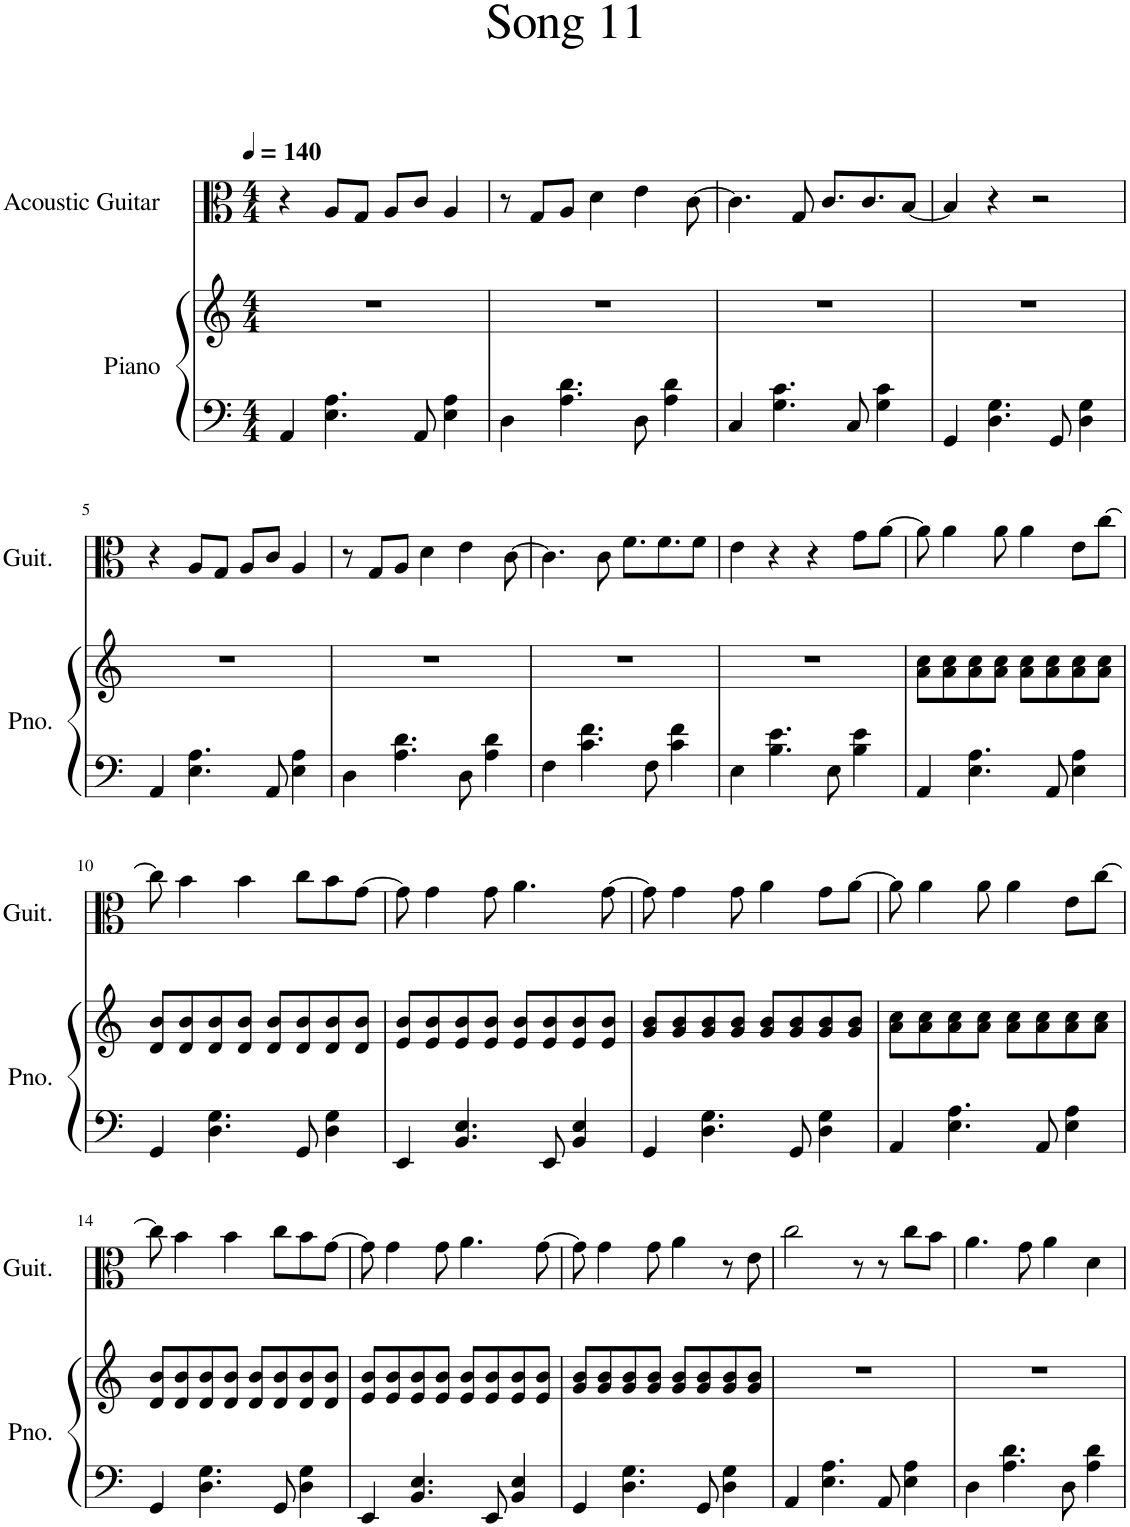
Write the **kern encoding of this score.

**kern	**kern	**kern
*part2	*part2	*part1
*staff3	*staff2	*staff1
*I"Piano	*	*I"Acoustic Guitar
*I'Pno.	*	*I'Guit.
*clefF4	*clefG2	*clefC3
*k[]	*k[]	*k[]
*M4/4	*M4/4	*M4/4
*MM140	*MM140	*MM140
=1	=1	=1
4AA/	1r	4r
4.E\ 4.A\	.	8A/L
.	.	8G/J
.	.	8A/L
8AA/	.	8c/J
4E\ 4A\	.	4A/
=2	=2	=2
4D\	1r	8r
.	.	8G/L
4.A\ 4.d\	.	8A/J
.	.	4d\
8D\	.	4e\
4A\ 4d\	.	.
.	.	[8c\
=3	=3	=3
4C/	1r	4.c\]
4.G\ 4.c\	.	.
.	.	8G/
.	.	8.c/L
8C/	.	.
.	.	8.c/
4G\ 4c\	.	.
.	.	[8B/J
=4	=4	=4
4GG/	1r	4B/]
4.D\ 4.G\	.	4r
.	.	2r
8GG/	.	.
4D\ 4G\	.	.
!!LO:LB:g=z
=5	=5	=5
4AA/	1r	4r
4.E\ 4.A\	.	8A/L
.	.	8G/J
.	.	8A/L
8AA/	.	8c/J
4E\ 4A\	.	4A/
=6	=6	=6
4D\	1r	8r
.	.	8G/L
4.A\ 4.d\	.	8A/J
.	.	4d\
8D\	.	4e\
4A\ 4d\	.	.
.	.	[8c\
=7	=7	=7
4F\	1r	4.c\]
4.c\ 4.f\	.	.
.	.	8c\
.	.	8.f\L
8F\	.	.
.	.	8.f\
4c\ 4f\	.	.
.	.	8f\J
=8	=8	=8
4E\	1r	4e\
4.B\ 4.e\	.	4r
.	.	4r
8E\	.	.
4B\ 4e\	.	8g\L
.	.	[8a\J
=9	=9	=9
4AA/	8a\ 8cc\L	8a\]
.	8a\ 8cc\	4a\
4.E\ 4.A\	8a\ 8cc\	.
.	8a\ 8cc\J	8a\
.	8a\ 8cc\L	4a\
8AA/	8a\ 8cc\	.
4E\ 4A\	8a\ 8cc\	8e\L
.	8a\ 8cc\J	[8cc\J
!!LO:LB:g=z
=10	=10	=10
4GG/	8d/ 8b/L	8cc\]
.	8d/ 8b/	4b\
4.D\ 4.G\	8d/ 8b/	.
.	8d/ 8b/J	4b\
.	8d/ 8b/L	.
8GG/	8d/ 8b/	8cc\L
4D\ 4G\	8d/ 8b/	8b\
.	8d/ 8b/J	[8g\J
=11	=11	=11
4EE/	8e/ 8b/L	8g\]
.	8e/ 8b/	4g\
4.BB/ 4.E/	8e/ 8b/	.
.	8e/ 8b/J	8g\
.	8e/ 8b/L	4.a\
8EE/	8e/ 8b/	.
4BB/ 4E/	8e/ 8b/	.
.	8e/ 8b/J	[8g\
=12	=12	=12
4GG/	8g/ 8b/L	8g\]
.	8g/ 8b/	4g\
4.D\ 4.G\	8g/ 8b/	.
.	8g/ 8b/J	8g\
.	8g/ 8b/L	4a\
8GG/	8g/ 8b/	.
4D\ 4G\	8g/ 8b/	8g\L
.	8g/ 8b/J	[8a\J
=13	=13	=13
4AA/	8a\ 8cc\L	8a\]
.	8a\ 8cc\	4a\
4.E\ 4.A\	8a\ 8cc\	.
.	8a\ 8cc\J	8a\
.	8a\ 8cc\L	4a\
8AA/	8a\ 8cc\	.
4E\ 4A\	8a\ 8cc\	8e\L
.	8a\ 8cc\J	[8cc\J
!!LO:LB:g=z
=14	=14	=14
4GG/	8d/ 8b/L	8cc\]
.	8d/ 8b/	4b\
4.D\ 4.G\	8d/ 8b/	.
.	8d/ 8b/J	4b\
.	8d/ 8b/L	.
8GG/	8d/ 8b/	8cc\L
4D\ 4G\	8d/ 8b/	8b\
.	8d/ 8b/J	[8g\J
=15	=15	=15
4EE/	8e/ 8b/L	8g\]
.	8e/ 8b/	4g\
4.BB/ 4.E/	8e/ 8b/	.
.	8e/ 8b/J	8g\
.	8e/ 8b/L	4.a\
8EE/	8e/ 8b/	.
4BB/ 4E/	8e/ 8b/	.
.	8e/ 8b/J	[8g\
=16	=16	=16
4GG/	8g/ 8b/L	8g\]
.	8g/ 8b/	4g\
4.D\ 4.G\	8g/ 8b/	.
.	8g/ 8b/J	8g\
.	8g/ 8b/L	4a\
8GG/	8g/ 8b/	.
4D\ 4G\	8g/ 8b/	8r
.	8g/ 8b/J	8e\
=17	=17	=17
4AA/	1r	2cc\
4.E\ 4.A\	.	.
.	.	8r
8AA/	.	8r
4E\ 4A\	.	8cc\L
.	.	8b\J
=18	=18	=18
4D\	1r	4.a\
4.A\ 4.d\	.	.
.	.	8g\
.	.	4a\
8D\	.	.
4A\ 4d\	.	4d\
=	=	=
*-	*-	*-
